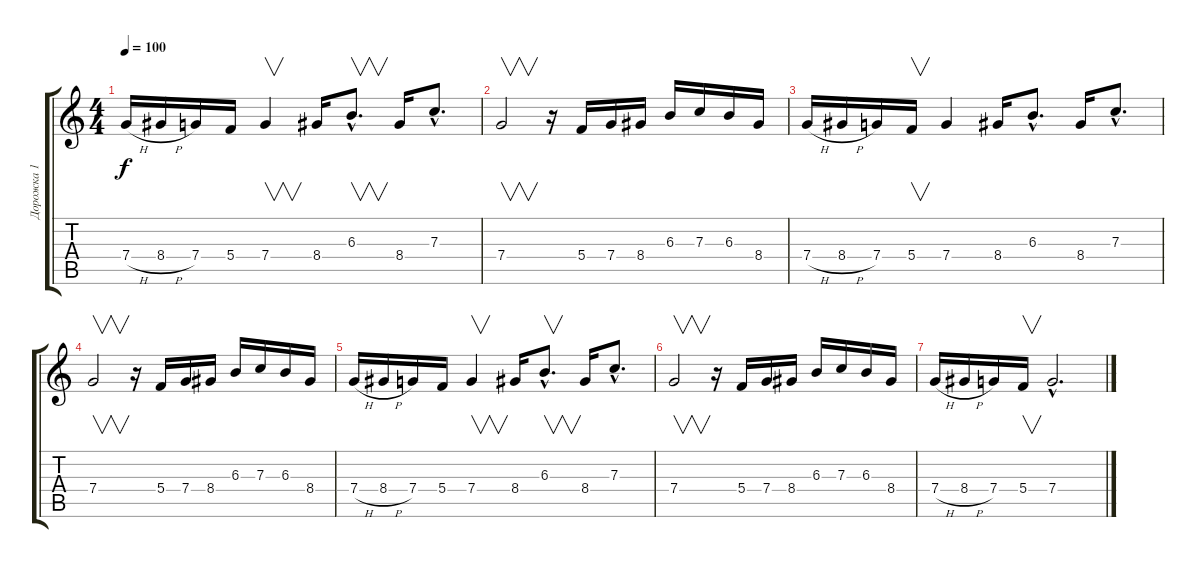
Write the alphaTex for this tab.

\track ("Дорожка 1" "Дорожка 1") {instrument distortionguitar}
\staff {score tabs}
\tuning (D4 A3 F3 C3 G2 D2) {hide}
\ts (4 4)
\tempo 100
\clef g2
\ks c
7.4{h}.16{dy f} 8.4{h}.16 7.4.16 5.4.16 7.4.4{v} 8.4.16 6.3{hac}.8{v d} 8.4.16 7.3{hac}.8{d} |
7.4.2{v} r.16 5.4.16 7.4.16 8.4.16 6.3.16 7.3.16 6.3.16 8.4.16 |
7.4{h}.16 8.4{h}.16 7.4.16 5.4.16{v} 7.4.4 8.4.16 6.3{hac}.8{d} 8.4.16 7.3{hac}.8{d} |
7.4.2{v} r.16 5.4.16 7.4.16 8.4.16 6.3.16 7.3.16 6.3.16 8.4.16 |
7.4{h}.16 8.4{h}.16 7.4.16 5.4.16 7.4.4{v} 8.4.16 6.3{hac}.8{v d} 8.4.16 7.3{hac}.8{d} |
7.4.2{v} r.16 5.4.16 7.4.16 8.4.16 6.3.16 7.3.16 6.3.16 8.4.16 |
7.4{h}.16 8.4{h}.16 7.4.16 5.4.16{v} 7.4{hac}.2{d}
